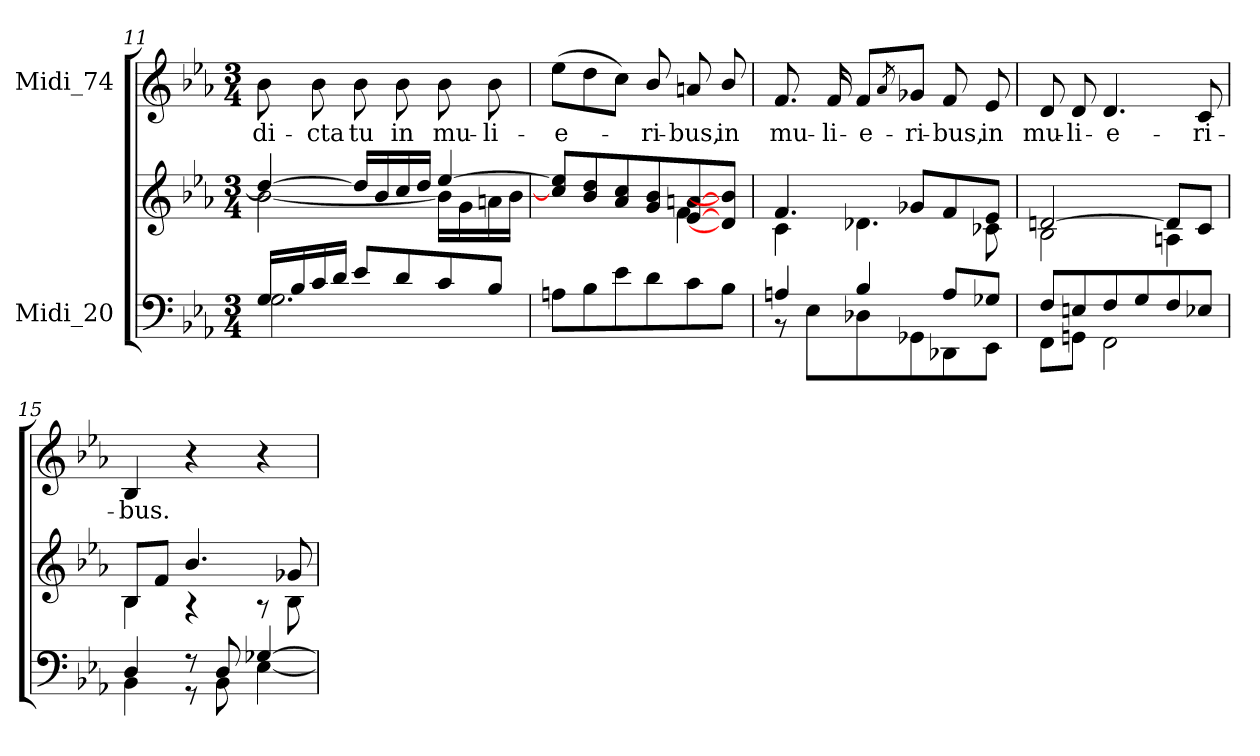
**kern	**kern	**kern	**text
*part2	*part2	*part1	*part1
*staff3	*staff2	*staff1	*staff1
*I"Midi_20	*	*I"Midi_74	*
!!LO:LB:g=z
*clefF4	*clefG2	*clefG2	*
*k[b-e-a-]	*k[b-e-a-]	*k[b-e-a-]	*
*E-:	*E-:	*E-:	*
*M3/4	*M3/4	*M3/4	*
=11	=11	=11	=11
*^	*^	*	*
!	!	!	!	!	!LO:LY:b
16G/LL	2.G\	4dd/_	[2b-\	8b-	-di-
16B-/	.	.	.	.	.
!	!	!	!	!	!LO:LY:b
16c/	.	.	.	8b-	-cta
16d/JJ	.	.	.	.	.
!	!	!	!	!	!LO:LY:b
8e-/L	.	16dd/LL]	.	8b-	tu
.	.	16b-/	.	.	.
!	!	!	!	!	!LO:LY:b
8d/	.	16cc/	.	8b-	in
.	.	16dd/JJ	.	.	.
!	!	!	!	!	!LO:LY:b
8c/	.	[4ee-/	16b-\LL]	8b-	mu-
.	.	.	16g\	.	.
!	!	!	!	!	!LO:LY:b
8B-/J	.	.	16an\	8b-	-li-
.	.	.	16b-\JJ	.	.
=12	=12	=12	=12	=12	=12
!	!	!	!	!	!LO:LY:b
8An\L	2ryy	8cc/] 8ee-/]L	4ryy	(>8ee-L	-e-
8B-\	.	8b-/ 8dd/	.	8dd	.
8e-\	.	8a-/ 8cc/	4ryy	8ccJ)	.
!	!	!	!	!	!LO:LY:b
8d\	.	8g/ 8b-/	.	8b-/	ri-
!	!	!	!	!	!LO:LY:b
8c\	4ryy	[8e-/ [8an/	4f\	8an	-bus,
!	!	!	!	!	!LO:LY:b
8B-\J	.	8d/] 8b-/]J	.	8b-/	in
=13	=13	=13	=13	=13	=13
!	!	!	!	!	!LO:LY:b
4An/	8r	4.f/	4c\	8.f	mu-
.	8E-\L	.	.	.	.
!	!	!	!	!	!LO:LY:b
.	.	.	.	16f	-li-
!	!	!	!	!	!LO:LY:b
4B-/	8D-X\	.	4.d-X\	8fL	-e-
.	.	.	.	8qa-	.
!	!	!	!	!	!LO:LY:b
.	8GG-X\	8g-X/L	.	8g-XJ	-ri-
!	!	!	!	!	!LO:LY:b
8A/L	8DD-X\	8f/	.	8f	-bus,
!	!	!	!	!	!LO:LY:b
8G-X/J	8EE-\J	8e-/J	8c-X\	8e-	in
=14	=14	=14	=14	=14	=14
!	!	!	!	!	!LO:LY:b
8F/L	8FF\L	[2dn/	2B-\	8d	mu-
!	!	!	!	!	!LO:LY:b
8En/	8GGn\J	.	.	8d	-li-
!	!	!	!	!	!LO:LY:b
8F/	2FF\	.	.	4.d	-e-
8G/	.	.	.	.	.
8F/	.	8d/L]	4An\	.	.
!	!	!	!	!	!LO:LY:b
8E-X/J	.	8c/J	.	8c	-ri-
=15	=15	=15	=15	=15	=15
!	!	!	!	!	!LO:LY:b
4D/	4BB-\	8B-/L	4B-\	4B-	-bus.
.	.	8f/J	.	.	.
8r	8r	4.b-/	4r	4r	.
8D/	8BB-\	.	.	.	.
[4G-X/	[4E-\	.	8r	4r	.
.	.	8g-X/	8B-\	.	.
*v	*v	*	*	*	*
*	*v	*v	*	*
=	=	=	=
*-	*-	*-	*-
